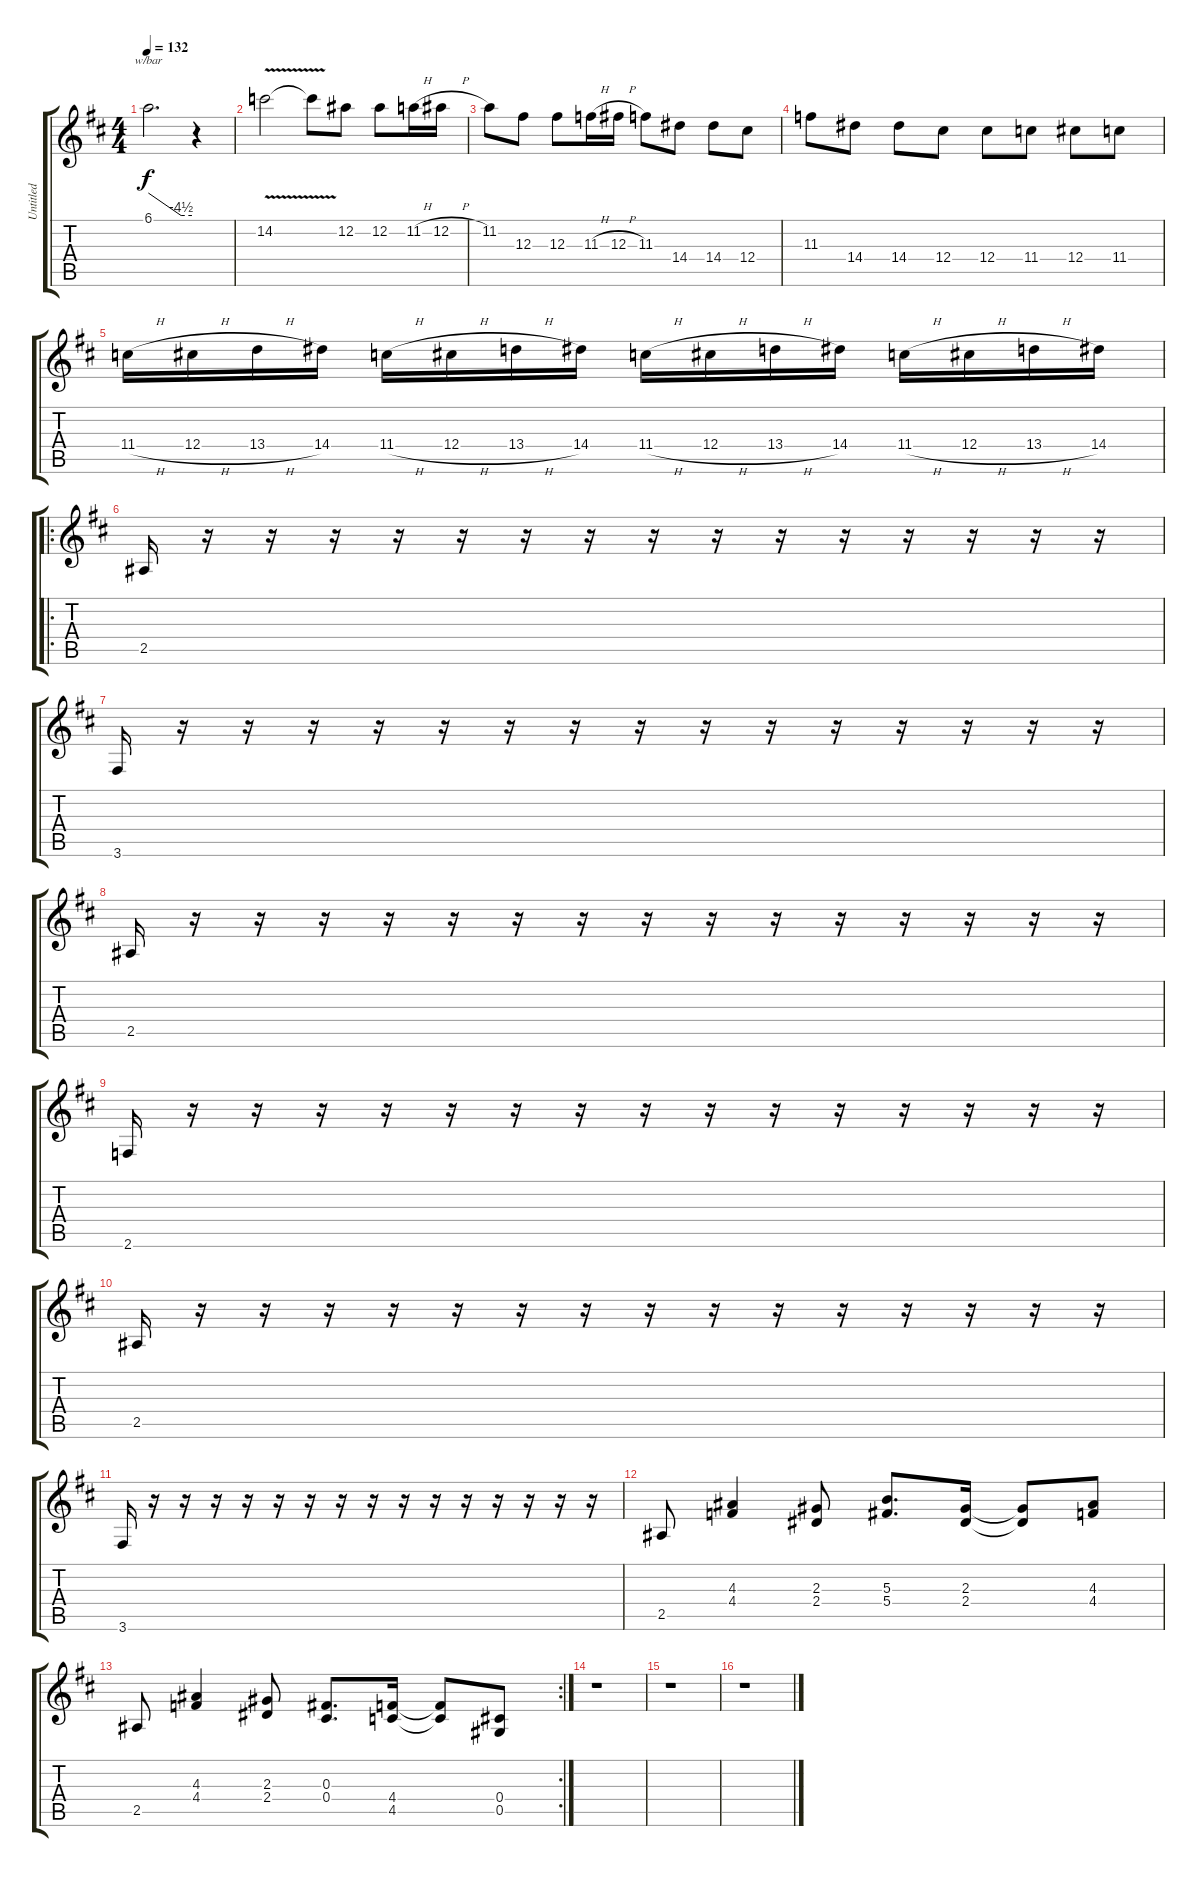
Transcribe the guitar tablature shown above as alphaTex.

\track ("Untitled" "Untitled") {instrument distortionguitar}
\staff {score tabs}
\tuning (Eb4 Bb3 Gb3 Db3 Ab2 Eb2) {hide}
\ts (4 4)
\tempo 132
\clef g2
\ks d
6.1.2{d tbe (custom default 0 0 45 -18 60 -18) dy f} r.4 |
14.2{v}.2 14.2{v t}.8 12.2.8 12.2.8 11.2{h}.16 12.2{h}.16 |
11.2.8 12.3.8 12.3.8 11.3{h}.16 12.3{h}.16 11.3.8 14.4.8 14.4.8 12.4.8 |
11.3.8 14.4.8 14.4.8 12.4.8 12.4.8 11.4.8 12.4.8 11.4.8 |
11.4{h}.16 12.4{h}.16 13.4{h}.16 14.4.16 11.4{h}.16 12.4{h}.16 13.4{h}.16 14.4.16 11.4{h}.16 12.4{h}.16 13.4{h}.16 14.4.16 11.4{h}.16 12.4{h}.16 13.4{h}.16 14.4.16 |
\ro
2.5.16 r.16 r.16 r.16 r.16 r.16 r.16 r.16 r.16 r.16 r.16 r.16 r.16 r.16 r.16 r.16 |
3.6.16 r.16 r.16 r.16 r.16 r.16 r.16 r.16 r.16 r.16 r.16 r.16 r.16 r.16 r.16 r.16 |
2.5.16 r.16 r.16 r.16 r.16 r.16 r.16 r.16 r.16 r.16 r.16 r.16 r.16 r.16 r.16 r.16 |
2.6.16 r.16 r.16 r.16 r.16 r.16 r.16 r.16 r.16 r.16 r.16 r.16 r.16 r.16 r.16 r.16 |
2.5.16 r.16 r.16 r.16 r.16 r.16 r.16 r.16 r.16 r.16 r.16 r.16 r.16 r.16 r.16 r.16 |
3.6.16 r.16 r.16 r.16 r.16 r.16 r.16 r.16 r.16 r.16 r.16 r.16 r.16 r.16 r.16 r.16 |
2.5.8 (4.3 4.4).4 (2.3 2.4).8 (5.3 5.4).8{d} (2.3 2.4).16 (2.3{t} 2.4{t}).8 (4.3 4.4).8 |
\rc 2
2.5.8 (4.3 4.4).4 (2.3 2.4).8 (0.3 0.4).8{d} (4.4 4.5).16 (4.4{t} 4.5{t}).8 (0.4 0.5).8 |
r.1 |
r.1 |
r.1
